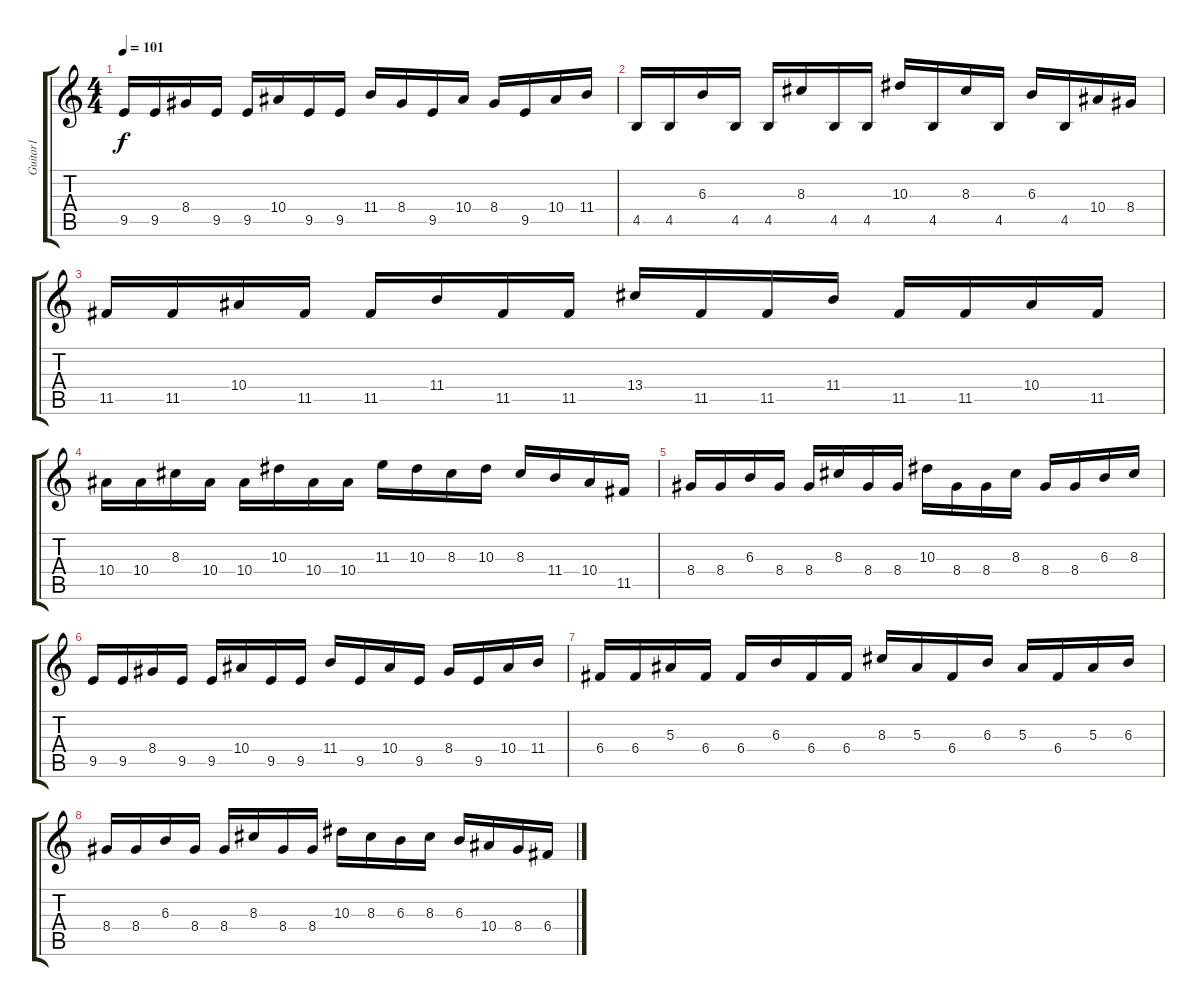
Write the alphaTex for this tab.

\track ("Guitar1" "Guitar1") {instrument distortionguitar}
\staff {score tabs}
\tuning (D4 A3 F3 C3 G2 D2) {hide}
\ts (4 4)
\tempo 101
\clef g2
\ks c
9.5.16{dy f} 9.5.16 8.4.16 9.5.16 9.5.16 10.4.16 9.5.16 9.5.16 11.4.16 8.4.16 9.5.16 10.4.16 8.4.16 9.5.16 10.4.16 11.4.16 |
4.5.16 4.5.16 6.3.16 4.5.16 4.5.16 8.3.16 4.5.16 4.5.16 10.3.16 4.5.16 8.3.16 4.5.16 6.3.16 4.5.16 10.4.16 8.4.16 |
11.5.16 11.5.16 10.4.16 11.5.16 11.5.16 11.4.16 11.5.16 11.5.16 13.4.16 11.5.16 11.5.16 11.4.16 11.5.16 11.5.16 10.4.16 11.5.16 |
10.4.16 10.4.16 8.3.16 10.4.16 10.4.16 10.3.16 10.4.16 10.4.16 11.3.16 10.3.16 8.3.16 10.3.16 8.3.16 11.4.16 10.4.16 11.5.16 |
8.4.16 8.4.16 6.3.16 8.4.16 8.4.16 8.3.16 8.4.16 8.4.16 10.3.16 8.4.16 8.4.16 8.3.16 8.4.16 8.4.16 6.3.16 8.3.16 |
9.5.16 9.5.16 8.4.16 9.5.16 9.5.16 10.4.16 9.5.16 9.5.16 11.4.16 9.5.16 10.4.16 9.5.16 8.4.16 9.5.16 10.4.16 11.4.16 |
6.4.16 6.4.16 5.3.16 6.4.16 6.4.16 6.3.16 6.4.16 6.4.16 8.3.16 5.3.16 6.4.16 6.3.16 5.3.16 6.4.16 5.3.16 6.3.16 |
8.4.16 8.4.16 6.3.16 8.4.16 8.4.16 8.3.16 8.4.16 8.4.16 10.3.16 8.3.16 6.3.16 8.3.16 6.3.16 10.4.16 8.4.16 6.4.16
